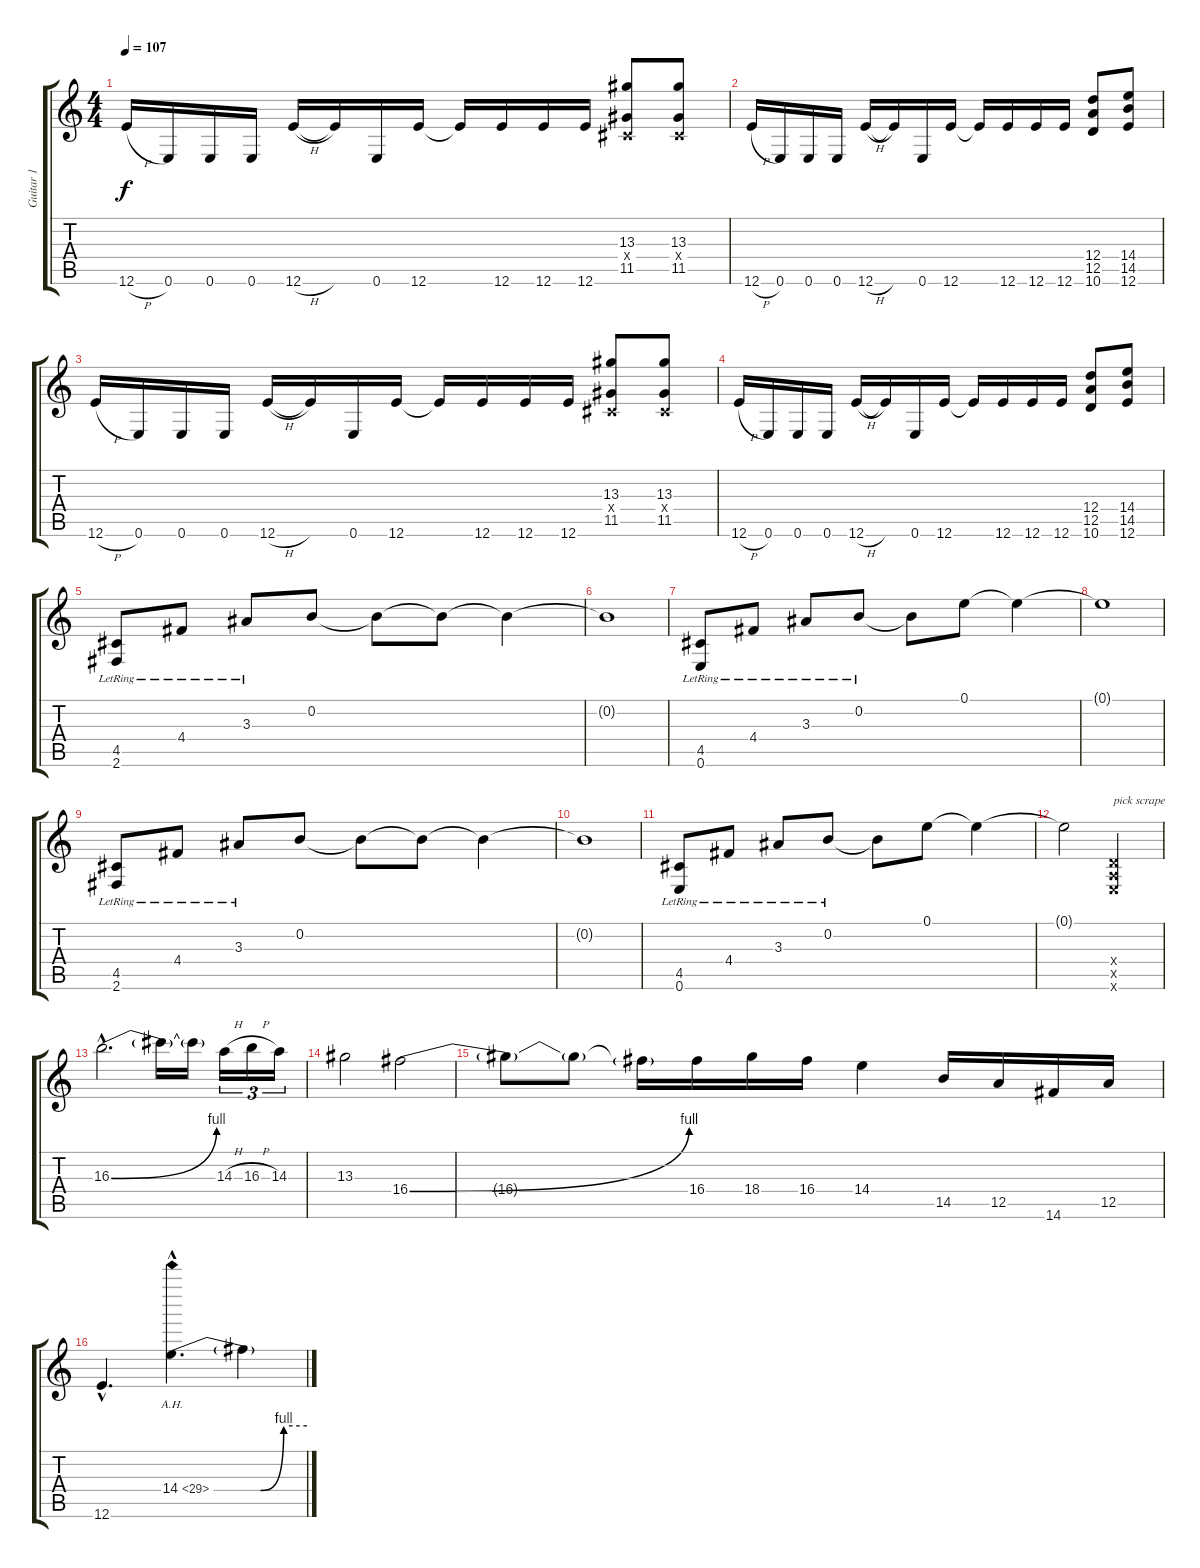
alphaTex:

\track ("Guitar 1" "Guitar 1") {instrument overdrivenguitar}
\staff {score tabs}
\tuning (E4 B3 G3 D3 A2 E2) {hide}
\ts (4 4)
\tempo 107
\clef g2
\ks c
12.6{h}.16{dy f} 0.6.16 0.6.16 0.6.16 12.6{h}.16 12.6{t}.16 0.6.16 12.6.16 12.6{t}.16 12.6.16 12.6.16 12.6.16 (13.3 -1.4{x} 11.5).8 (13.3 -1.4{x} 11.5).8 |
12.6{h}.16 0.6.16 0.6.16 0.6.16 12.6{h}.16 12.6{t}.16 0.6.16 12.6.16 12.6{t}.16 12.6.16 12.6.16 12.6.16 (12.4 12.5 10.6).8 (14.4 14.5 12.6).8 |
12.6{h}.16 0.6.16 0.6.16 0.6.16 12.6{h}.16 12.6{t}.16 0.6.16 12.6.16 12.6{t}.16 12.6.16 12.6.16 12.6.16 (13.3 -1.4{x} 11.5).8 (13.3 -1.4{x} 11.5).8 |
12.6{h}.16 0.6.16 0.6.16 0.6.16 12.6{h}.16 12.6{t}.16 0.6.16 12.6.16 12.6{t}.16 12.6.16 12.6.16 12.6.16 (12.4 12.5 10.6).8 (14.4 14.5 12.6).8 |
(4.5{lr} 2.6{lr}).8 4.4{lr}.8 3.3{lr}.8 0.2.8 0.2{t}.8 0.2{t}.8 0.2{t}.4 |
0.2{t}.1 |
(4.5{lr} 0.6{lr}).8 4.4{lr}.8 3.3{lr}.8 0.2{lr}.8 0.2{t}.8 0.1.8 0.1{t}.4 |
0.1{t}.1 |
(4.5{lr} 2.6{lr}).8 4.4{lr}.8 3.3{lr}.8 0.2.8 0.2{t}.8 0.2{t}.8 0.2{t}.4 |
0.2{t}.1 |
(4.5{lr} 0.6{lr}).8 4.4{lr}.8 3.3{lr}.8 0.2{lr}.8 0.2{t}.8 0.1.8 0.1{t}.4 |
0.1{t}.2 (0.4{x} 0.5{x} 0.6{x}).2{txt "pick scrape"} |
16.3{be (bend 0 0 60 4) hac}.2{d volume 16} 16.3{t}.16 16.3{t}.16 14.3{h}.16{tu (3 2)} 16.3{h}.16{tu (3 2)} 14.3.16{tu (3 2)} |
13.3.2 16.4{be (bend 0 0 60 4)}.2 |
16.4{t}.8 16.4{t}.8 16.4{t}.16 16.4.16 18.4.16 16.4.16 14.4.4 14.5.16 12.5.16 14.6.16 12.5.16 |
12.6{hac}.4{d} 14.4{be (custom 0 0 30 0 45 4 60 4) ah 15 hac}.4{d} 14.4{t}.4
